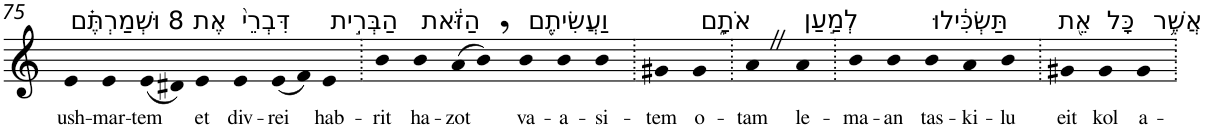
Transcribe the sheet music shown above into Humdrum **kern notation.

**kern	**text
*part1	*part1
*staff1	*staff1
*I"Piano	*
*I'Pno	*
!!LO:PB:g=z
*clefG2	*
*k[]	*
=75	=75
!LO:TX:a:t=8 וּשְׁמַרְתֶּ֗ם	!
!	!LO:LY:b
4e	ush-
!	!LO:LY:b
4e	-mar-
!	!LO:LY:b
(8e	-tem
8d#X)	.
!LO:TX:a:t=אֶת	!
!	!LO:LY:b
4e	et
!LO:TX:a:t=דִּבְרֵי֙	!
!	!LO:LY:b
4e	div-
!	!LO:LY:b
(8e	-rei
8f)	.
!LO:TX:a:t=הַבְּרִ֣ית	!
!	!LO:LY:b
4e	hab-
=76.	=76.
!	!LO:LY:b
4b	-rit
!LO:TX:a:t=הַזֹּ֔את	!
!	!LO:LY:b
4b	ha-
!	!LO:LY:b
(8a	-zot
8b,)	.
!LO:TX:a:t=וַעֲשִׂיתֶ֖ם	!
!	!LO:LY:b
4b	va-
!	!LO:LY:b
4b	-a-
!	!LO:LY:b
4b	-si-
=77.	=77.
!	!LO:LY:b
4g#X	-tem
!LO:TX:a:t=אֹתָ֑ם	!
!	!LO:LY:b
4g#	o-
=78.	=78.
!	!LO:LY:b
4aZ	-tam
!LO:TX:a:t=לְמַ֣עַן	!
!	!LO:LY:b
4a	le-
=79.	=79.
!	!LO:LY:b
4b	-ma-
!	!LO:LY:b
4b	-an
!LO:TX:a:t=תַּשְׂכִּ֔ילוּ	!
!	!LO:LY:b
4b	tas-
!	!LO:LY:b
4a	-ki-
!	!LO:LY:b
4b	-lu
=80.	=80.
!LO:TX:a:t=אֵ֖ת	!
!	!LO:LY:b
4g#X	eit
!LO:TX:a:t=כָּל	!
!	!LO:LY:b
4g#	kol
!LO:TX:a:t=אֲשֶׁ֥ר	!
!	!LO:LY:b
4g#	a-
=.	=.
*-	*-
